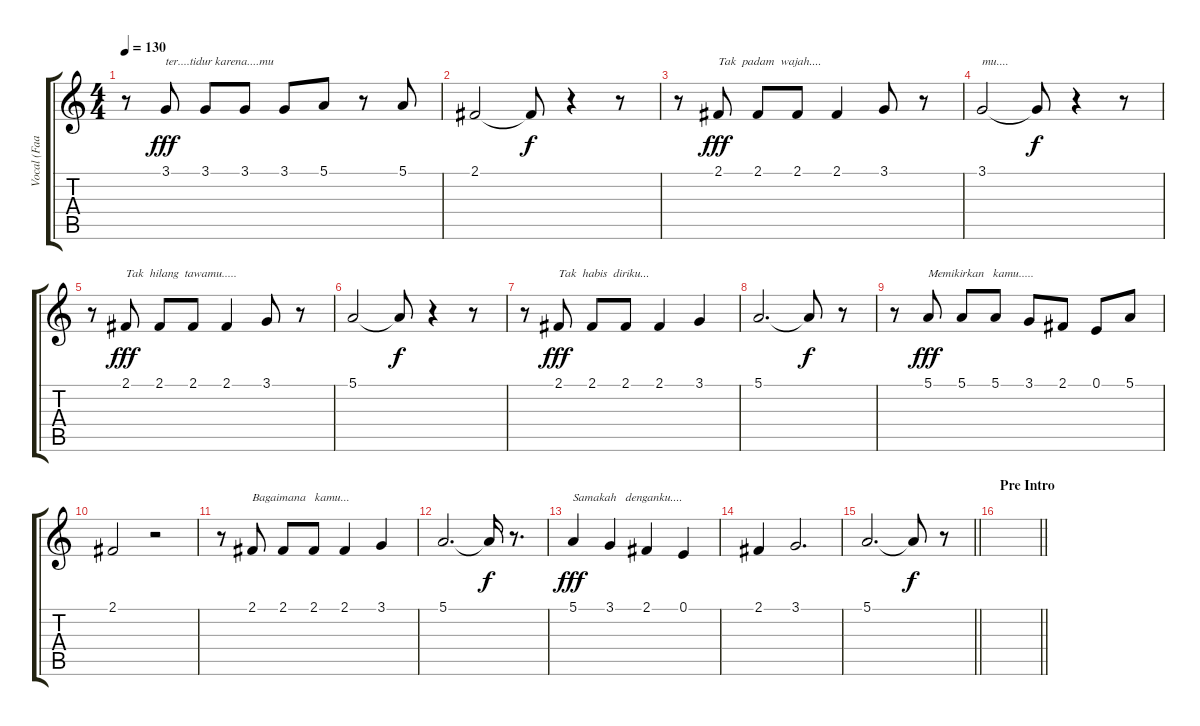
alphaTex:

\track ("Vocal (Faank)" "Vocal (Faa") {instrument lead1square}
\staff {score tabs}
\tuning (E4 B3 G3 D3 A2 E2) {hide}
\ts (4 4)
\tempo 130
\clef g2
\ks c
r.8{dy f} 3.1.8{txt "ter....tidur karena....mu" dy fff} 3.1.8 3.1.8 3.1.8 5.1.8 r.8 5.1.8 |
2.1.2 2.1{t}.8{dy f} r.4 r.8 |
r.8 2.1.8{txt "Tak  padam  wajah...." dy fff} 2.1.8 2.1.8 2.1.4 3.1.8 r.8 |
3.1.2{txt "mu...."} 3.1{t}.8{dy f} r.4 r.8 |
r.8 2.1.8{txt "Tak  hilang  tawamu....." dy fff} 2.1.8 2.1.8 2.1.4 3.1.8 r.8 |
5.1.2 5.1{t}.8{dy f} r.4 r.8 |
r.8 2.1.8{txt "Tak  habis  diriku..." dy fff} 2.1.8 2.1.8 2.1.4 3.1.4 |
5.1.2{d} 5.1{t}.8{dy f} r.8 |
r.8 5.1.8{txt "Memikirkan   kamu....." dy fff} 5.1.8 5.1.8 3.1.8 2.1.8 0.1.8 5.1.8 |
2.1.2 r.2 |
r.8 2.1.8{txt "Bagaimana   kamu..."} 2.1.8 2.1.8 2.1.4 3.1.4 |
5.1.2{d} 5.1{t}.16{dy f} r.8{d} |
5.1.4{txt "Samakah   denganku...." dy fff} 3.1.4 2.1.4 0.1.4 |
2.1.4 3.1.2{d} |
\barLineRight lightlight
5.1.2{d} 5.1{t}.8{dy f} r.8 |
\section ("" "Pre Intro")
\barLineRight lightlight
